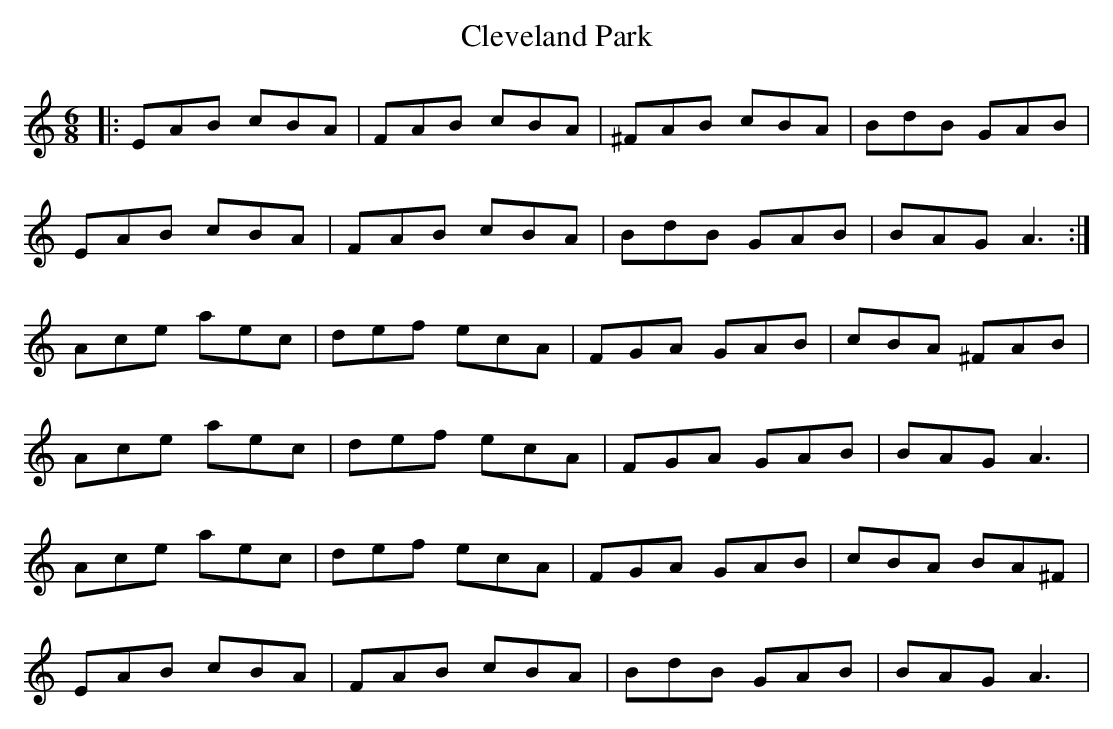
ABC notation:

X:1
T: Cleveland Park
M: 6/8
L: 1/8
K: Amin
|:EAB cBA|FAB cBA|^FAB cBA|BdB GAB|
EAB cBA|FAB cBA|BdB GAB|BAG A3:|
Ace aec|def ecA|FGA GAB|cBA ^FAB|
Ace aec|def ecA|FGA GAB|BAG A3|
Ace aec|def ecA|FGA GAB|cBA BA^F|
EAB cBA|FAB cBA|BdB GAB|BAG A3|
